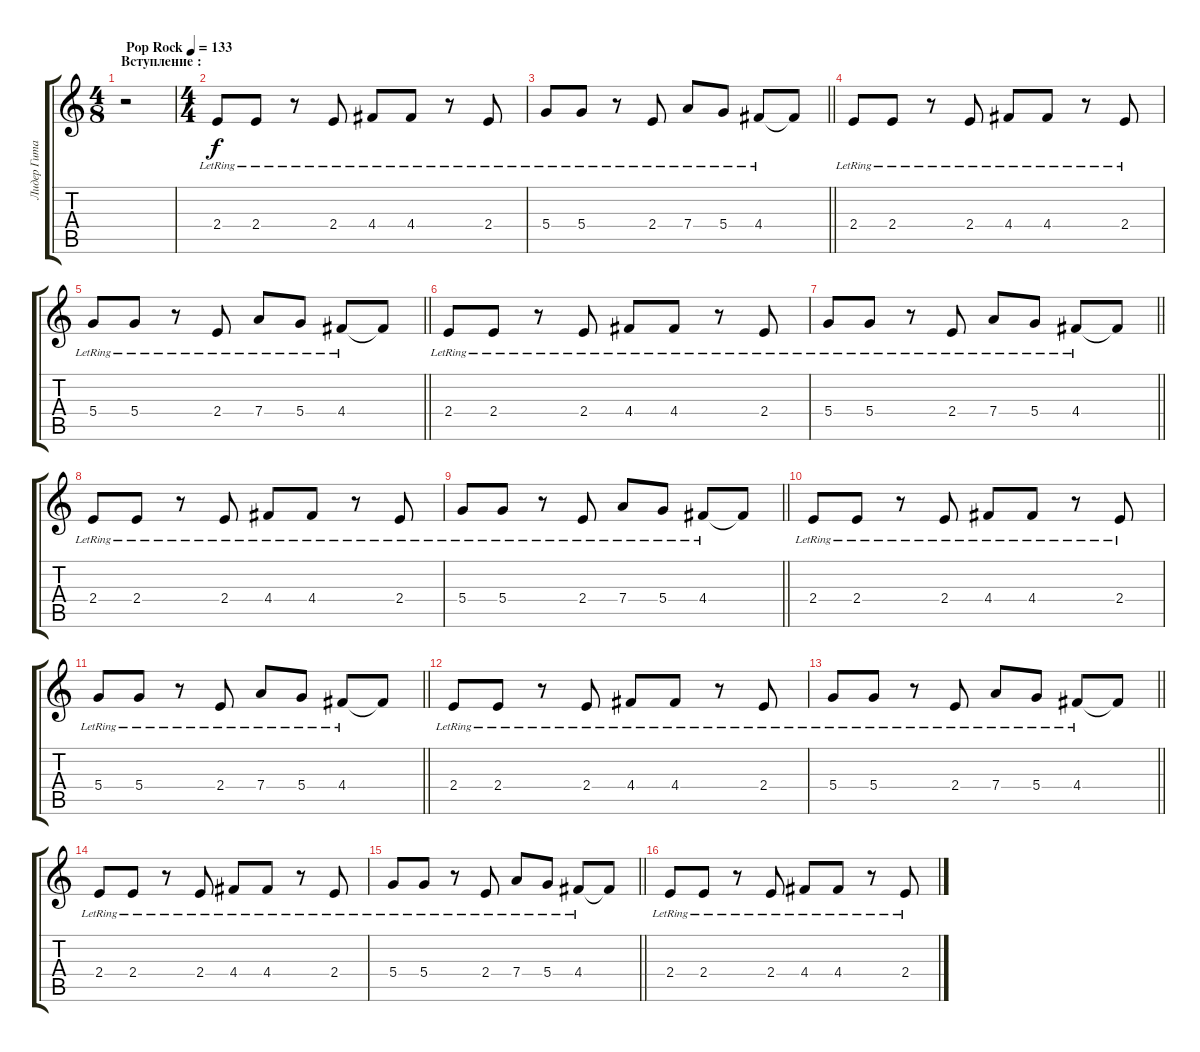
\track ("Лидер Гитара" "Лидер Гита") {instrument overdrivenguitar}
\staff {score tabs}
\tuning (E4 B3 G3 D3 A2 E2) {hide}
\ts (4 8)
\section ("" "Вступление :")
\tempo (133 "Pop Rock")
\clef g2
\ks c
r.2{dy f instrument overdrivenguitar} |
\ts (4 4)
2.4{lr}.8 2.4{lr}.8 r.8 2.4{lr}.8 4.4{lr}.8 4.4{lr}.8 r.8 2.4{lr}.8 |
\barLineRight lightlight
5.4{lr}.8 5.4{lr}.8 r.8 2.4{lr}.8 7.4{lr}.8 5.4{lr}.8 4.4{lr}.8 4.4{t}.8 |
2.4{lr}.8 2.4{lr}.8 r.8 2.4{lr}.8 4.4{lr}.8 4.4{lr}.8 r.8 2.4{lr}.8 |
\barLineRight lightlight
5.4{lr}.8 5.4{lr}.8 r.8 2.4{lr}.8 7.4{lr}.8 5.4{lr}.8 4.4{lr}.8 4.4{t}.8 |
2.4{lr}.8 2.4{lr}.8 r.8 2.4{lr}.8 4.4{lr}.8 4.4{lr}.8 r.8 2.4{lr}.8 |
\barLineRight lightlight
5.4{lr}.8 5.4{lr}.8 r.8 2.4{lr}.8 7.4{lr}.8 5.4{lr}.8 4.4{lr}.8 4.4{t}.8 |
2.4{lr}.8 2.4{lr}.8 r.8 2.4{lr}.8 4.4{lr}.8 4.4{lr}.8 r.8 2.4{lr}.8 |
\barLineRight lightlight
5.4{lr}.8 5.4{lr}.8 r.8 2.4{lr}.8 7.4{lr}.8 5.4{lr}.8 4.4{lr}.8 4.4{t}.8 |
2.4{lr}.8 2.4{lr}.8 r.8 2.4{lr}.8 4.4{lr}.8 4.4{lr}.8 r.8 2.4{lr}.8 |
\barLineRight lightlight
5.4{lr}.8 5.4{lr}.8 r.8 2.4{lr}.8 7.4{lr}.8 5.4{lr}.8 4.4{lr}.8 4.4{t}.8 |
2.4{lr}.8 2.4{lr}.8 r.8 2.4{lr}.8 4.4{lr}.8 4.4{lr}.8 r.8 2.4{lr}.8 |
\barLineRight lightlight
5.4{lr}.8 5.4{lr}.8 r.8 2.4{lr}.8 7.4{lr}.8 5.4{lr}.8 4.4{lr}.8 4.4{t}.8 |
2.4{lr}.8 2.4{lr}.8 r.8 2.4{lr}.8 4.4{lr}.8 4.4{lr}.8 r.8 2.4{lr}.8 |
\barLineRight lightlight
5.4{lr}.8 5.4{lr}.8 r.8 2.4{lr}.8 7.4{lr}.8 5.4{lr}.8 4.4{lr}.8 4.4{t}.8 |
2.4{lr}.8 2.4{lr}.8 r.8 2.4{lr}.8 4.4{lr}.8 4.4{lr}.8 r.8 2.4{lr}.8
